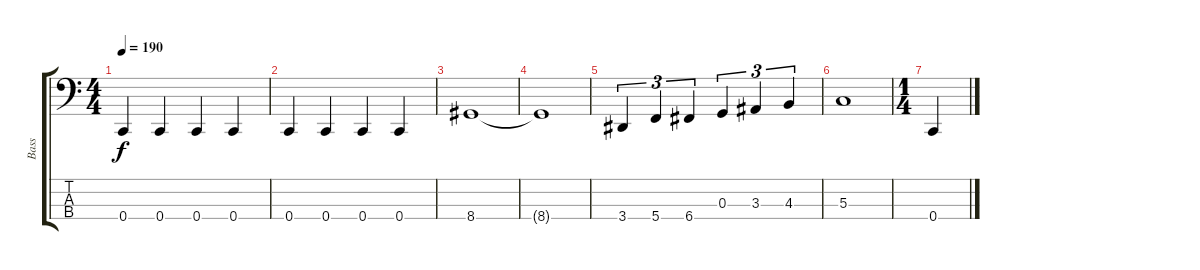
\track ("Bass" "Bass") {instrument electricbassfinger}
\staff {score tabs}
\tuning (F2 C2 G1 C1) {hide}
\ts (4 4)
\tempo 190
\clef f4
\ks c
0.4.4{dy f} 0.4.4 0.4.4 0.4.4 |
0.4.4 0.4.4 0.4.4 0.4.4 |
8.4.1 |
8.4{t}.1 |
3.4.4{tu (3 2)} 5.4.4{tu (3 2)} 6.4.4{tu (3 2)} 0.3.4{tu (3 2)} 3.3.4{tu (3 2)} 4.3.4{tu (3 2)} |
5.3.1 |
\ts (1 4)
0.4.4
